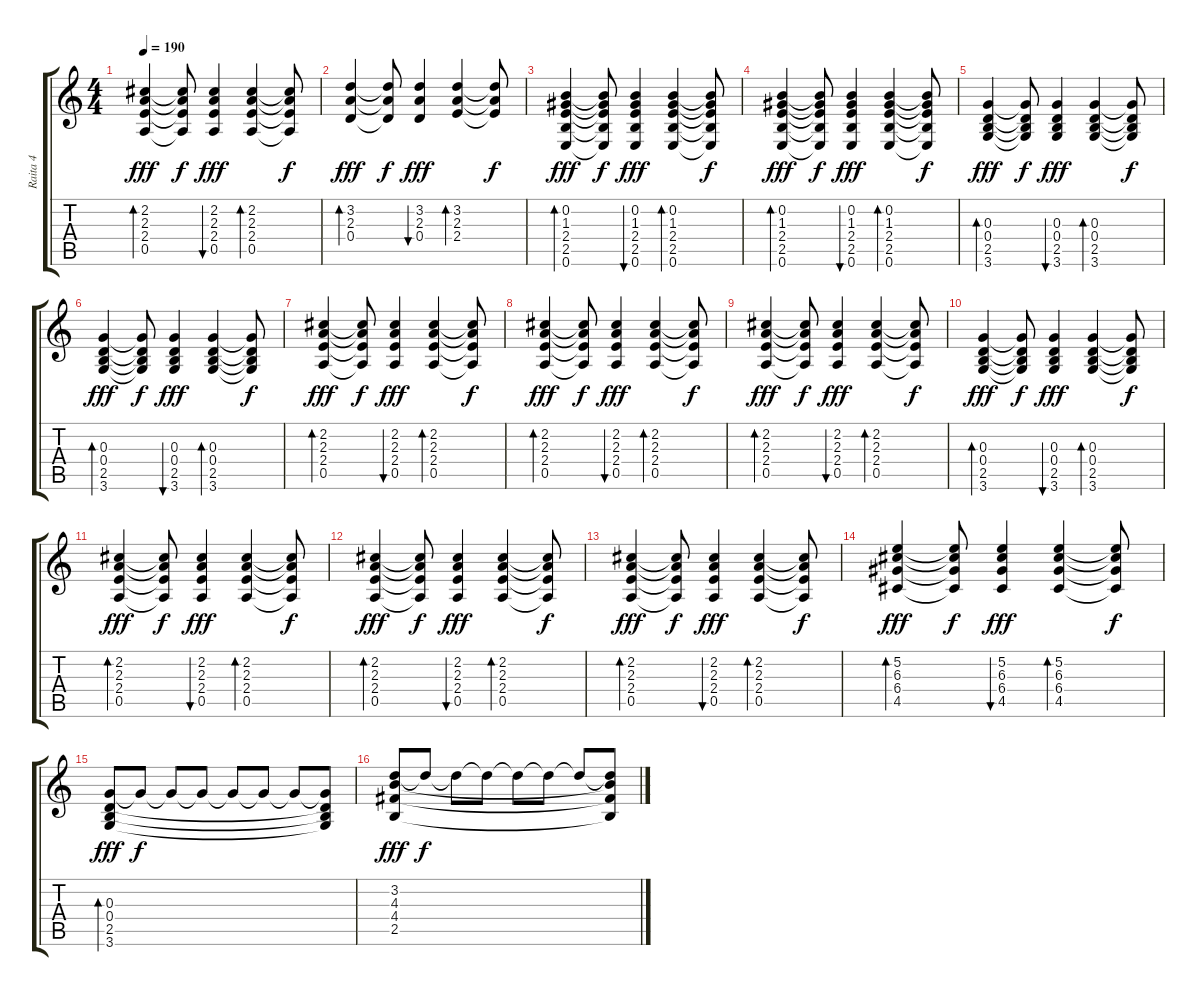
\track ("Raita 4" "Raita 4") {instrument acousticguitarsteel}
\staff {score tabs}
\tuning (E4 B3 G3 D3 A2 E2) {hide}
\ts (4 4)
\tempo 190
\clef g2
\ks c
(2.2 2.3 2.4 0.5).4{bd 60 dy fff} (2.2{t} 2.3{t} 2.4{t} 0.5{t}).8{dy f} (2.2 2.3 2.4 0.5).4{bu 60 dy fff} (2.2 2.3 2.4 0.5).4{bd 60} (2.2{t} 2.3{t} 2.4{t} 0.5{t}).8{dy f} |
(3.2 2.3 0.4).4{bd 60 dy fff} (3.2{t} 2.3{t} 0.4{t}).8{dy f} (3.2 2.3 0.4).4{bu 60 dy fff} (3.2 2.3 2.4).4{bd 60} (3.2{t} 2.3{t} 2.4{t}).8{dy f} |
(0.2 1.3 2.4 2.5 0.6).4{bd 60 dy fff} (0.2{t} 1.3{t} 2.4{t} 2.5{t} 0.6{t}).8{dy f} (0.2 1.3 2.4 2.5 0.6).4{bu 60 dy fff} (0.2 1.3 2.4 2.5 0.6).4{bd 60} (0.2{t} 1.3{t} 2.4{t} 2.5{t} 0.6{t}).8{dy f} |
(0.2 1.3 2.4 2.5 0.6).4{bd 60 dy fff} (0.2{t} 1.3{t} 2.4{t} 2.5{t} 0.6{t}).8{dy f} (0.2 1.3 2.4 2.5 0.6).4{bu 60 dy fff} (0.2 1.3 2.4 2.5 0.6).4{bd 60} (0.2{t} 1.3{t} 2.4{t} 2.5{t} 0.6{t}).8{dy f} |
(0.3 0.4 2.5 3.6).4{bd 60 dy fff} (0.3{t} 0.4{t} 2.5{t} 3.6{t}).8{dy f} (0.3 0.4 2.5 3.6).4{bu 60 dy fff} (0.3 0.4 2.5 3.6).4{bd 60} (0.3{t} 0.4{t} 2.5{t} 3.6{t}).8{dy f} |
(0.3 0.4 2.5 3.6).4{bd 60 dy fff} (0.3{t} 0.4{t} 2.5{t} 3.6{t}).8{dy f} (0.3 0.4 2.5 3.6).4{bu 60 dy fff} (0.3 0.4 2.5 3.6).4{bd 60} (0.3{t} 0.4{t} 2.5{t} 3.6{t}).8{dy f} |
(2.2 2.3 2.4 0.5).4{bd 60 dy fff} (2.2{t} 2.3{t} 2.4{t} 0.5{t}).8{dy f} (2.2 2.3 2.4 0.5).4{bu 60 dy fff} (2.2 2.3 2.4 0.5).4{bd 60} (2.2{t} 2.3{t} 2.4{t} 0.5{t}).8{dy f} |
(2.2 2.3 2.4 0.5).4{bd 60 dy fff} (2.2{t} 2.3{t} 2.4{t} 0.5{t}).8{dy f} (2.2 2.3 2.4 0.5).4{bu 60 dy fff} (2.2 2.3 2.4 0.5).4{bd 60} (2.2{t} 2.3{t} 2.4{t} 0.5{t}).8{dy f} |
(2.2 2.3 2.4 0.5).4{bd 60 dy fff} (2.2{t} 2.3{t} 2.4{t} 0.5{t}).8{dy f} (2.2 2.3 2.4 0.5).4{bu 60 dy fff} (2.2 2.3 2.4 0.5).4{bd 60} (2.2{t} 2.3{t} 2.4{t} 0.5{t}).8{dy f} |
(0.3 0.4 2.5 3.6).4{bd 60 dy fff} (0.3{t} 0.4{t} 2.5{t} 3.6{t}).8{dy f} (0.3 0.4 2.5 3.6).4{bu 60 dy fff} (0.3 0.4 2.5 3.6).4{bd 60} (0.3{t} 0.4{t} 2.5{t} 3.6{t}).8{dy f} |
(2.2 2.3 2.4 0.5).4{bd 60 dy fff} (2.2{t} 2.3{t} 2.4{t} 0.5{t}).8{dy f} (2.2 2.3 2.4 0.5).4{bu 60 dy fff} (2.2 2.3 2.4 0.5).4{bd 60} (2.2{t} 2.3{t} 2.4{t} 0.5{t}).8{dy f} |
(2.2 2.3 2.4 0.5).4{bd 60 dy fff} (2.2{t} 2.3{t} 2.4{t} 0.5{t}).8{dy f} (2.2 2.3 2.4 0.5).4{bu 60 dy fff} (2.2 2.3 2.4 0.5).4{bd 60} (2.2{t} 2.3{t} 2.4{t} 0.5{t}).8{dy f} |
(2.2 2.3 2.4 0.5).4{bd 60 dy fff} (2.2{t} 2.3{t} 2.4{t} 0.5{t}).8{dy f} (2.2 2.3 2.4 0.5).4{bu 60 dy fff} (2.2 2.3 2.4 0.5).4{bd 60} (2.2{t} 2.3{t} 2.4{t} 0.5{t}).8{dy f} |
(5.2 6.3 6.4 4.5).4{bd 60 dy fff} (5.2{t} 6.3{t} 6.4{t} 4.5{t}).8{dy f} (5.2 6.3 6.4 4.5).4{bu 60 dy fff} (5.2 6.3 6.4 4.5).4{bd 60} (5.2{t} 6.3{t} 6.4{t} 4.5{t}).8{dy f} |
(0.3 0.4 2.5 3.6).8{bd 120 dy fff} 0.3{t}.8{dy f} 0.3{t}.8 0.3{t}.8 0.3{t}.8 0.3{t}.8 0.3{t}.8 (0.3{t} 0.4{t} 2.5{t} 3.6{t}).8 |
(3.2 4.3 4.4 2.5).8{dy fff} 3.2{t}.8{dy f} 3.2{t}.8 3.2{t}.8 3.2{t}.8 3.2{t}.8 3.2{t}.8 (3.2{t} 4.3{t} 4.4{t} 2.5{t}).8
